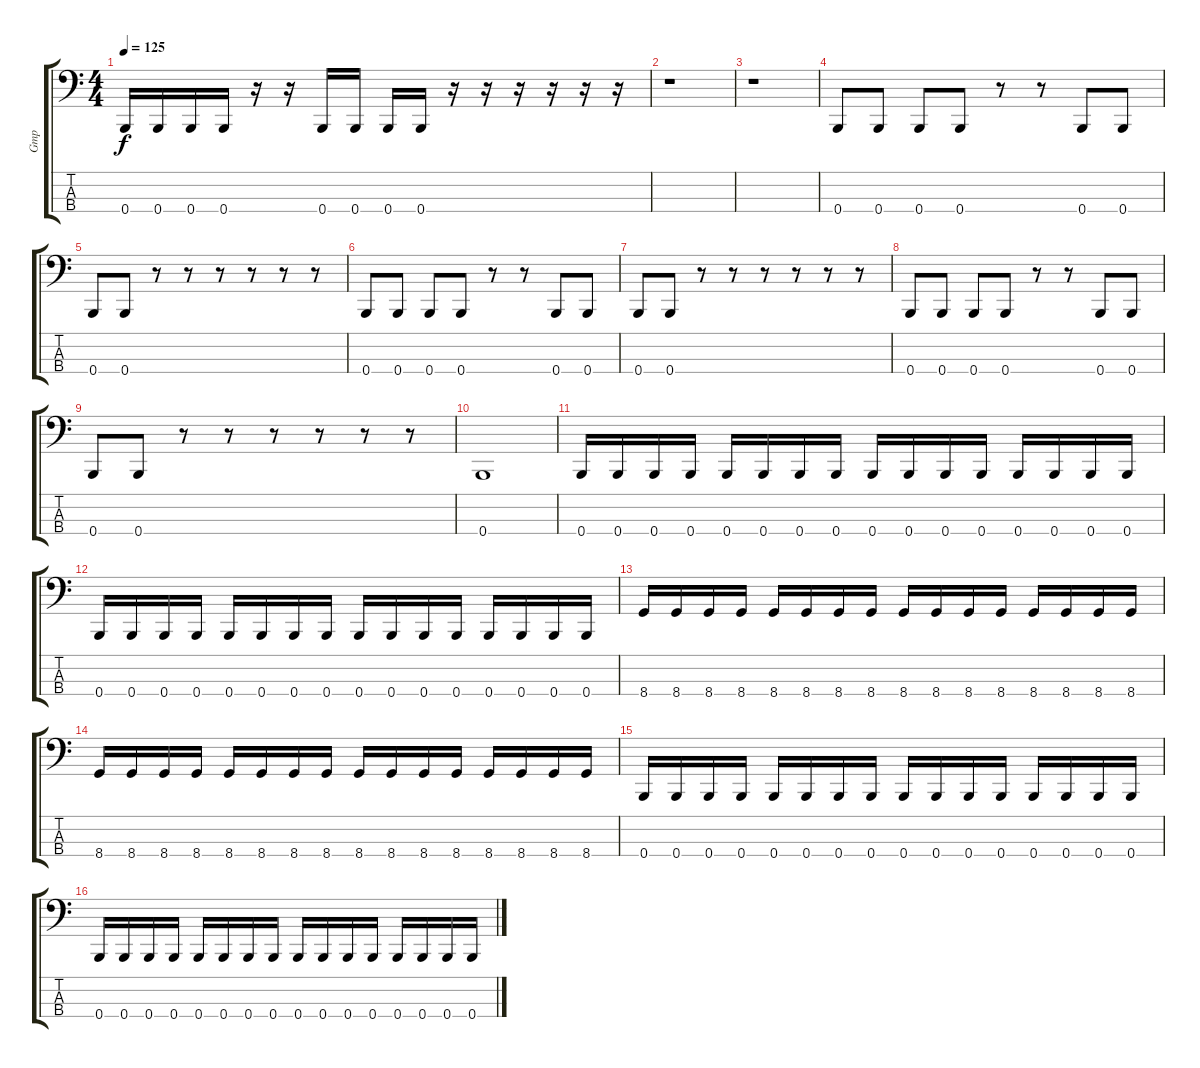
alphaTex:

\track ("Gmp" "Gmp") {instrument electricbasspick}
\staff {score tabs}
\tuning (E2 B1 Gb1 B0) {hide}
\ts (4 4)
\tempo 125
\clef f4
\ks c
0.4.16{dy f} 0.4.16 0.4.16 0.4.16 r.16 r.16 0.4.16 0.4.16 0.4.16 0.4.16 r.16 r.16 r.16 r.16 r.16 r.16 |
r.1 |
r.1 |
0.4.8 0.4.8 0.4.8 0.4.8 r.8 r.8 0.4.8 0.4.8 |
0.4.8 0.4.8 r.8 r.8 r.8 r.8 r.8 r.8 |
0.4.8 0.4.8 0.4.8 0.4.8 r.8 r.8 0.4.8 0.4.8 |
0.4.8 0.4.8 r.8 r.8 r.8 r.8 r.8 r.8 |
0.4.8 0.4.8 0.4.8 0.4.8 r.8 r.8 0.4.8 0.4.8 |
0.4.8 0.4.8 r.8 r.8 r.8 r.8 r.8 r.8 |
0.4.1 |
0.4.16 0.4.16 0.4.16 0.4.16 0.4.16 0.4.16 0.4.16 0.4.16 0.4.16 0.4.16 0.4.16 0.4.16 0.4.16 0.4.16 0.4.16 0.4.16 |
0.4.16 0.4.16 0.4.16 0.4.16 0.4.16 0.4.16 0.4.16 0.4.16 0.4.16 0.4.16 0.4.16 0.4.16 0.4.16 0.4.16 0.4.16 0.4.16 |
8.4.16 8.4.16 8.4.16 8.4.16 8.4.16 8.4.16 8.4.16 8.4.16 8.4.16 8.4.16 8.4.16 8.4.16 8.4.16 8.4.16 8.4.16 8.4.16 |
8.4.16 8.4.16 8.4.16 8.4.16 8.4.16 8.4.16 8.4.16 8.4.16 8.4.16 8.4.16 8.4.16 8.4.16 8.4.16 8.4.16 8.4.16 8.4.16 |
0.4.16 0.4.16 0.4.16 0.4.16 0.4.16 0.4.16 0.4.16 0.4.16 0.4.16 0.4.16 0.4.16 0.4.16 0.4.16 0.4.16 0.4.16 0.4.16 |
0.4.16 0.4.16 0.4.16 0.4.16 0.4.16 0.4.16 0.4.16 0.4.16 0.4.16 0.4.16 0.4.16 0.4.16 0.4.16 0.4.16 0.4.16 0.4.16
